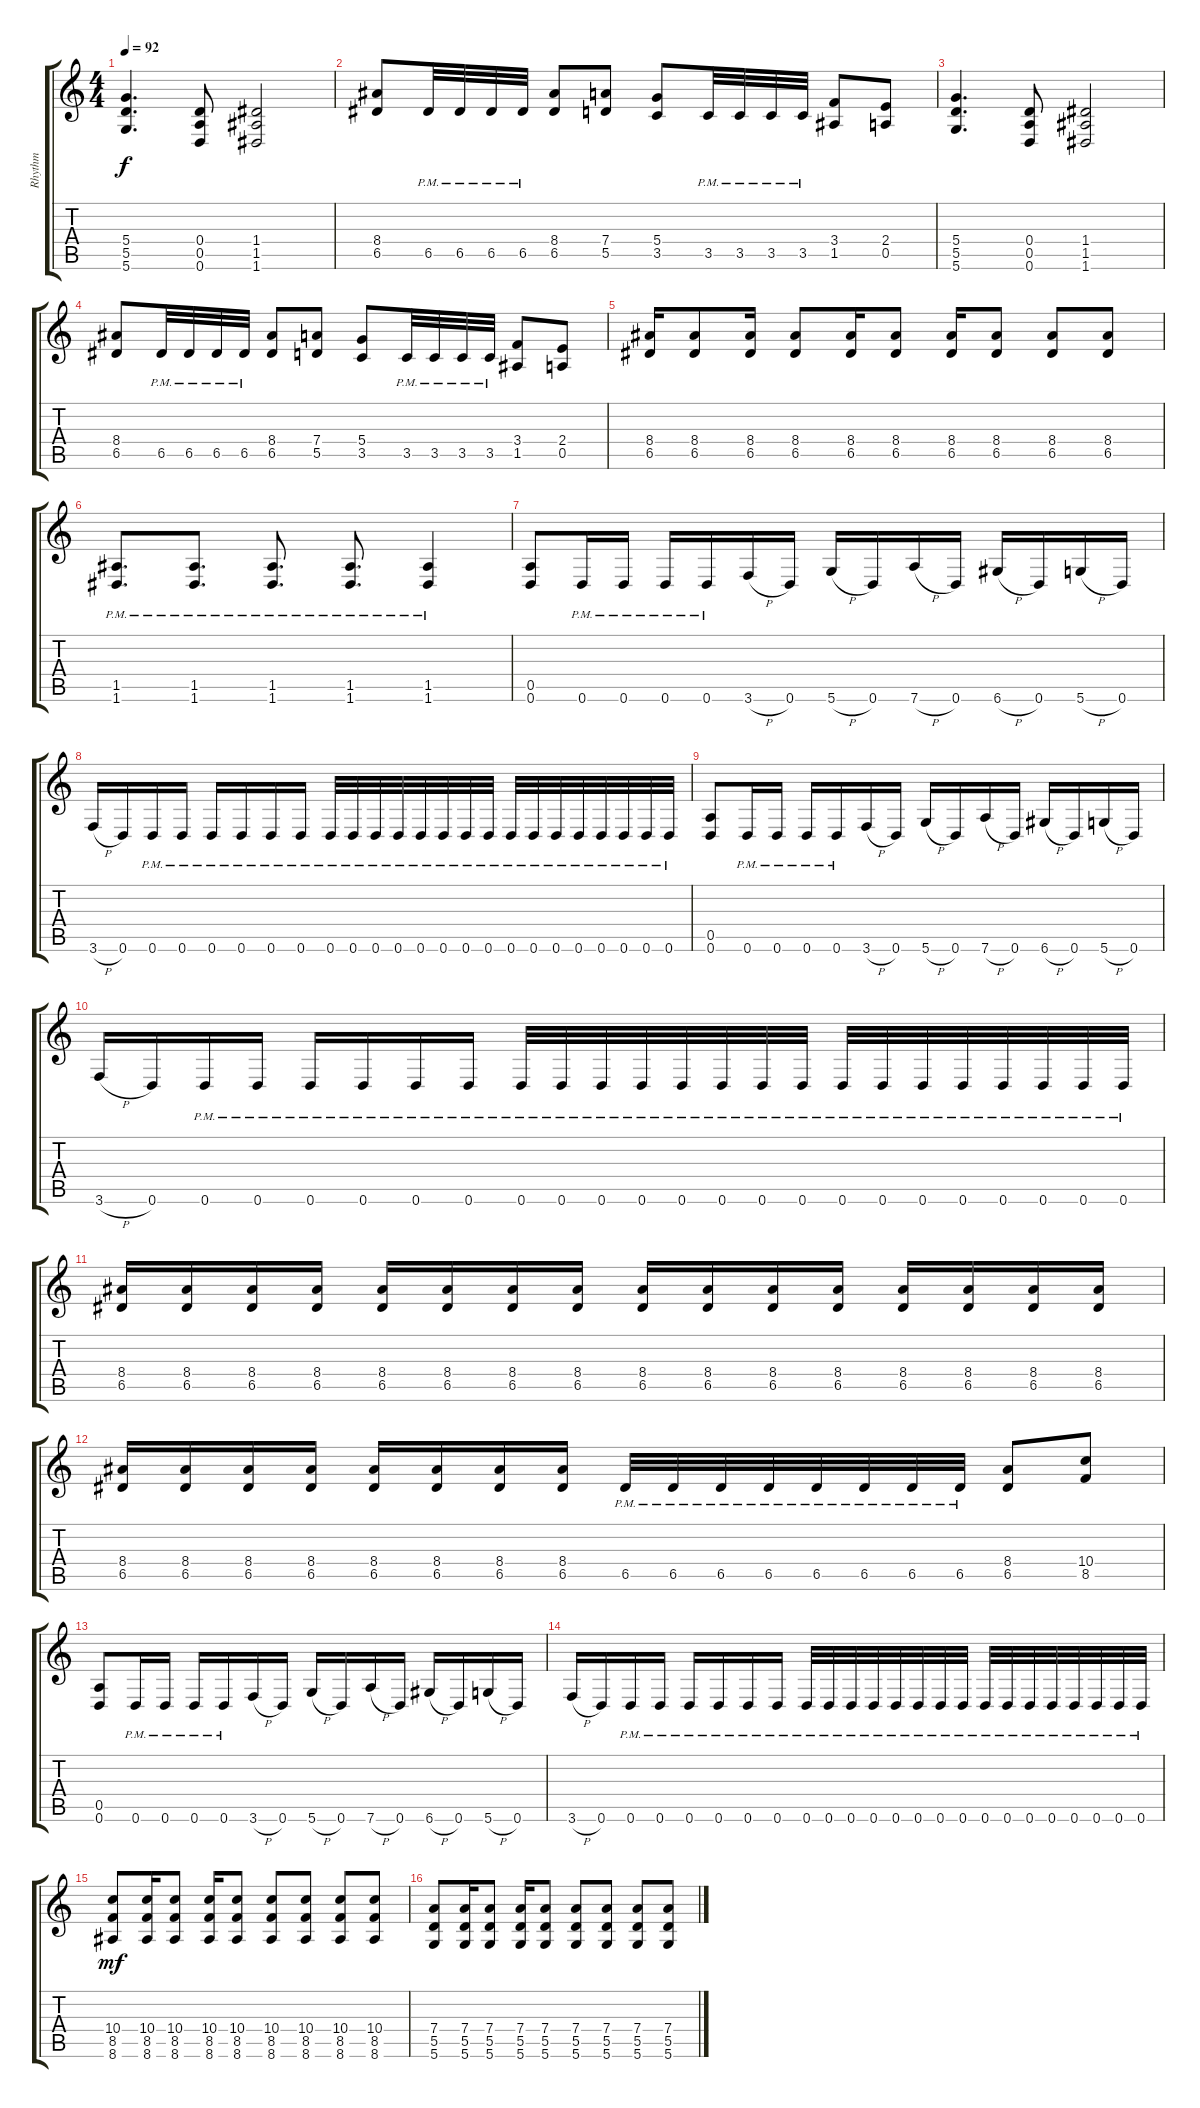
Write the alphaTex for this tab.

\track ("Rhythm" "Rhythm") {instrument distortionguitar}
\staff {score tabs}
\tuning (E4 B3 G3 D3 A2 D2) {hide}
\ts (4 4)
\tempo 92
\clef g2
\ks c
(5.4 5.5 5.6).4{d dy f} (0.4 0.5 0.6).8 (1.4 1.5 1.6).2 |
(8.4 6.5).8 6.5{pm}.32 6.5{pm}.32 6.5{pm}.32 6.5{pm}.32 (8.4 6.5).8 (7.4 5.5).8 (5.4 3.5).8 3.5{pm}.32 3.5{pm}.32 3.5{pm}.32 3.5{pm}.32 (3.4 1.5).8 (2.4 0.5).8 |
(5.4 5.5 5.6).4{d} (0.4 0.5 0.6).8 (1.4 1.5 1.6).2 |
(8.4 6.5).8 6.5{pm}.32 6.5{pm}.32 6.5{pm}.32 6.5{pm}.32 (8.4 6.5).8 (7.4 5.5).8 (5.4 3.5).8 3.5{pm}.32 3.5{pm}.32 3.5{pm}.32 3.5{pm}.32 (3.4 1.5).8 (2.4 0.5).8 |
(8.4 6.5).16 (8.4 6.5).8 (8.4 6.5).16 (8.4 6.5).8 (8.4 6.5).16 (8.4 6.5).8 (8.4 6.5).16 (8.4 6.5).8 (8.4 6.5).8 (8.4 6.5).8 |
(1.5{pm} 1.6{pm}).8{d} (1.5{pm} 1.6{pm}).8{d} (1.5{pm} 1.6{pm}).8{d} (1.5{pm} 1.6{pm}).8{d} (1.5{pm} 1.6{pm}).4 |
(0.5 0.6).8 0.6{pm}.16 0.6{pm}.16 0.6{pm}.16 0.6{pm}.16 3.6{h}.16 0.6.16 5.6{h}.16 0.6.16 7.6{h}.16 0.6.16 6.6{h}.16 0.6.16 5.6{h}.16 0.6.16 |
3.6{h}.16 0.6.16 0.6{pm}.16 0.6{pm}.16 0.6{pm}.16 0.6{pm}.16 0.6{pm}.16 0.6{pm}.16 0.6{pm}.32 0.6{pm}.32 0.6{pm}.32 0.6{pm}.32 0.6{pm}.32 0.6{pm}.32 0.6{pm}.32 0.6{pm}.32 0.6{pm}.32 0.6{pm}.32 0.6{pm}.32 0.6{pm}.32 0.6{pm}.32 0.6{pm}.32 0.6{pm}.32 0.6{pm}.32 |
(0.5 0.6).8 0.6{pm}.16 0.6{pm}.16 0.6{pm}.16 0.6{pm}.16 3.6{h}.16 0.6.16 5.6{h}.16 0.6.16 7.6{h}.16 0.6.16 6.6{h}.16 0.6.16 5.6{h}.16 0.6.16 |
3.6{h}.16 0.6.16 0.6{pm}.16 0.6{pm}.16 0.6{pm}.16 0.6{pm}.16 0.6{pm}.16 0.6{pm}.16 0.6{pm}.32 0.6{pm}.32 0.6{pm}.32 0.6{pm}.32 0.6{pm}.32 0.6{pm}.32 0.6{pm}.32 0.6{pm}.32 0.6{pm}.32 0.6{pm}.32 0.6{pm}.32 0.6{pm}.32 0.6{pm}.32 0.6{pm}.32 0.6{pm}.32 0.6{pm}.32 |
(8.4 6.5).16 (8.4 6.5).16 (8.4 6.5).16 (8.4 6.5).16 (8.4 6.5).16 (8.4 6.5).16 (8.4 6.5).16 (8.4 6.5).16 (8.4 6.5).16 (8.4 6.5).16 (8.4 6.5).16 (8.4 6.5).16 (8.4 6.5).16 (8.4 6.5).16 (8.4 6.5).16 (8.4 6.5).16 |
(8.4 6.5).16 (8.4 6.5).16 (8.4 6.5).16 (8.4 6.5).16 (8.4 6.5).16 (8.4 6.5).16 (8.4 6.5).16 (8.4 6.5).16 6.5{pm}.32 6.5{pm}.32 6.5{pm}.32 6.5{pm}.32 6.5{pm}.32 6.5{pm}.32 6.5{pm}.32 6.5{pm}.32 (8.4 6.5).8 (10.4 8.5).8 |
(0.5 0.6).8 0.6{pm}.16 0.6{pm}.16 0.6{pm}.16 0.6{pm}.16 3.6{h}.16 0.6.16 5.6{h}.16 0.6.16 7.6{h}.16 0.6.16 6.6{h}.16 0.6.16 5.6{h}.16 0.6.16 |
3.6{h}.16 0.6.16 0.6{pm}.16 0.6{pm}.16 0.6{pm}.16 0.6{pm}.16 0.6{pm}.16 0.6{pm}.16 0.6{pm}.32 0.6{pm}.32 0.6{pm}.32 0.6{pm}.32 0.6{pm}.32 0.6{pm}.32 0.6{pm}.32 0.6{pm}.32 0.6{pm}.32 0.6{pm}.32 0.6{pm}.32 0.6{pm}.32 0.6{pm}.32 0.6{pm}.32 0.6{pm}.32 0.6{pm}.32 |
(10.4 8.5 8.6).8{dy mf} (10.4 8.5 8.6).16 (10.4 8.5 8.6).8 (10.4 8.5 8.6).16 (10.4 8.5 8.6).8 (10.4 8.5 8.6).8 (10.4 8.5 8.6).8 (10.4 8.5 8.6).8 (10.4 8.5 8.6).8 |
(7.4 5.5 5.6).8 (7.4 5.5 5.6).16 (7.4 5.5 5.6).8 (7.4 5.5 5.6).16 (7.4 5.5 5.6).8 (7.4 5.5 5.6).8 (7.4 5.5 5.6).8 (7.4 5.5 5.6).8 (7.4 5.5 5.6).8
